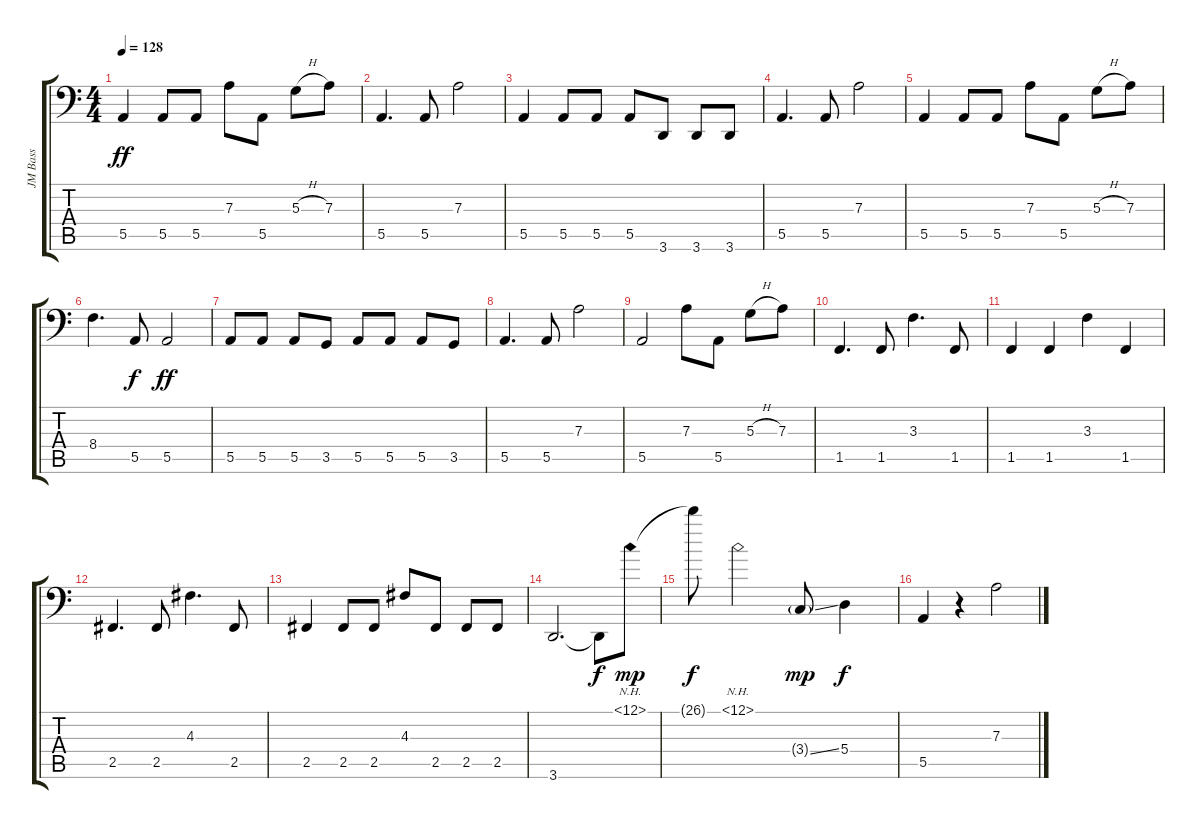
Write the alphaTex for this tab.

\track ("JM Bass" "JM Bass") {instrument electricbassfinger}
\staff {score tabs}
\tuning (C3 G2 D2 A1 E1 B0) {hide}
\ts (4 4)
\tempo 128
\clef f4
\ks c
5.5.4{dy ff} 5.5.8 5.5.8 7.3.8 5.5.8 5.3{h}.8 7.3.8 |
5.5.4{d} 5.5.8 7.3.2 |
5.5.4 5.5.8 5.5.8 5.5.8 3.6.8 3.6.8 3.6.8 |
5.5.4{d} 5.5.8 7.3.2 |
5.5.4 5.5.8 5.5.8 7.3.8 5.5.8 5.3{h}.8 7.3.8 |
8.4.4{d} 5.5.8{dy f} 5.5.2{dy ff} |
5.5.8 5.5.8 5.5.8 3.5.8 5.5.8 5.5.8 5.5.8 3.5.8 |
5.5.4{d} 5.5.8 7.3.2 |
5.5.2 7.3.8 5.5.8 5.3{h}.8 7.3.8 |
1.5.4{d} 1.5.8 3.3.4{d} 1.5.8 |
1.5.4 1.5.4 3.3.4 1.5.4 |
2.5.4{d} 2.5.8 4.3.4{d} 2.5.8 |
2.5.4 2.5.8 2.5.8 4.3.8 2.5.8 2.5.8 2.5.8 |
3.6.2{d} 3.6{t}.8{dy f} 26.1{nh}.8{dy mp} |
26.1{t}.8{dy f} 26.1{nh}.2 3.4{ss g}.8{dy mp} 5.4.4{dy f} |
5.5.4 r.4 7.3.2
